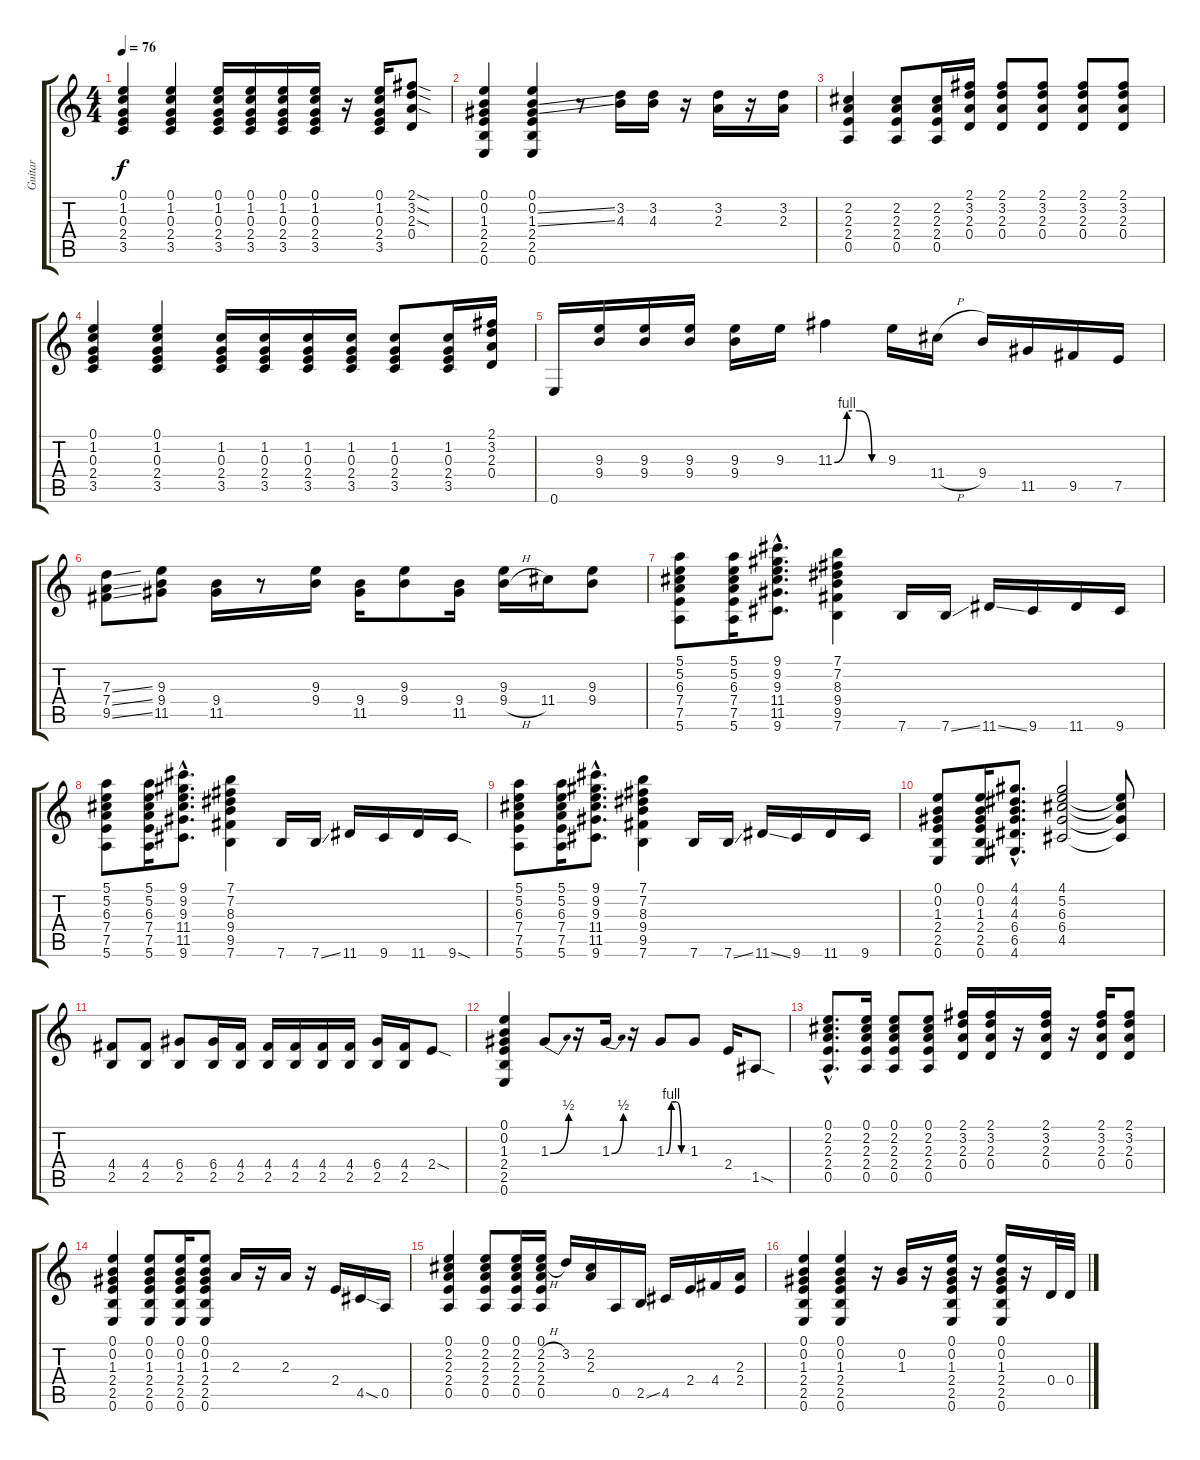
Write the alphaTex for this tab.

\track ("Guitar" "Guitar") {instrument electricguitarclean}
\staff {score tabs}
\tuning (E4 B3 G3 D3 A2 E2) {hide}
\ts (4 4)
\tempo 76
\clef g2
\ks c
(0.1 1.2 0.3 2.4 3.5).4{dy f} (0.1 1.2 0.3 2.4 3.5).4 (0.1 1.2 0.3 2.4 3.5).16 (0.1 1.2 0.3 2.4 3.5).16 (0.1 1.2 0.3 2.4 3.5).16 (0.1 1.2 0.3 2.4 3.5).16 r.16 (0.1 1.2 0.3 2.4 3.5).16 (2.1{sod} 3.2{sod} 2.3{sod} 0.4).8 |
(0.1 0.2 1.3 2.4 2.5 0.6).4 (0.1 0.2{ss} 1.3{ss} 2.4 2.5 0.6).4 r.8 (3.2 4.3).16 (3.2 4.3).16 r.16 (3.2 2.3).16 r.16 (3.2 2.3).16 |
(2.2 2.3 2.4 0.5).4 (2.2 2.3 2.4 0.5).8 (2.2 2.3 2.4 0.5).16 (2.1 3.2 2.3 0.4).16 (2.1 3.2 2.3 0.4).8 (2.1 3.2 2.3 0.4).8 (2.1 3.2 2.3 0.4).8 (2.1 3.2 2.3 0.4).8 |
(0.1 1.2 0.3 2.4 3.5).4 (0.1 1.2 0.3 2.4 3.5).4 (1.2 0.3 2.4 3.5).16 (1.2 0.3 2.4 3.5).16 (1.2 0.3 2.4 3.5).16 (1.2 0.3 2.4 3.5).16 (1.2 0.3 2.4 3.5).8 (1.2 0.3 2.4 3.5).16 (2.1 3.2 2.3 0.4).16 |
0.6.16 (9.3 9.4).16 (9.3 9.4).16 (9.3 9.4).16 (9.3 9.4).16 9.3.16 11.3{be (custom 0 0 15 4 30 4 45 0 60 0)}.4 9.3.16 11.4{h}.16 9.4.16 11.5.16 9.5.16 7.5.16 |
(7.3{ss} 7.4{ss} 9.5{ss}).8 (9.3 9.4 11.5).8 (9.4 11.5).16 r.8 (9.3 9.4).16 (9.4 11.5).16 (9.3 9.4).8 (9.4 11.5).16 (9.3 9.4{h}).16 11.4.16 (9.3 9.4).8 |
(5.1 5.2 6.3 7.4 7.5 5.6).8 (5.1 5.2 6.3 7.4 7.5 5.6).16 (9.1{hac} 9.2{hac} 9.3{hac} 11.4{hac} 11.5{hac} 9.6{hac}).8{d} (7.1 7.2 8.3 9.4 9.5 7.6).4 7.6.16 7.6{ss}.16 11.6{ss}.16 9.6.16 11.6.16 9.6.16 |
(5.1 5.2 6.3 7.4 7.5 5.6).8 (5.1 5.2 6.3 7.4 7.5 5.6).16 (9.1{hac} 9.2{hac} 9.3{hac} 11.4{hac} 11.5{hac} 9.6{hac}).8{d} (7.1 7.2 8.3 9.4 9.5 7.6).4 7.6.16 7.6{ss}.16 11.6.16 9.6.16 11.6.16 9.6{sod}.16 |
(5.1 5.2 6.3 7.4 7.5 5.6).8 (5.1 5.2 6.3 7.4 7.5 5.6).16 (9.1{hac} 9.2{hac} 9.3{hac} 11.4{hac} 11.5{hac} 9.6{hac}).8{d} (7.1 7.2 8.3 9.4 9.5 7.6).4 7.6.16 7.6{ss}.16 11.6{ss}.16 9.6.16 11.6.16 9.6.16 |
(0.1 0.2 1.3 2.4 2.5 0.6).8 (0.1 0.2 1.3 2.4 2.5 0.6).16 (4.1{hac} 4.2{hac} 4.3{hac} 6.4{hac} 6.5{hac} 4.6{hac}).8{d} (4.1 5.2 6.3 6.4 4.5).2 (5.2{t} 6.3{t} 6.4{t} 4.5{t}).8 |
(4.4 2.5).8 (4.4 2.5).8 (6.4 2.5).8 (6.4 2.5).16 (4.4 2.5).16 (4.4 2.5).16 (4.4 2.5).16 (4.4 2.5).16 (4.4 2.5).16 (6.4 2.5).16 (4.4 2.5).16 2.4{sod}.8 |
(0.1 0.2 1.3 2.4 2.5 0.6).4 1.3{be (bend 0 0 60 2)}.8 r.16 1.3{be (bend 0 0 60 2)}.16 r.16 1.3{be (custom 0 0 15 4 30 4 45 0 60 0)}.8 1.3.8 2.4.16 1.5{sod}.8 |
(0.1{hac} 2.2{hac} 2.3{hac} 2.4{hac} 0.5{hac}).8{d} (0.1 2.2 2.3 2.4 0.5).16 (0.1 2.2 2.3 2.4 0.5).8 (0.1 2.2 2.3 2.4 0.5).8 (2.1 3.2 2.3 0.4).16 (2.1 3.2 2.3 0.4).16 r.16 (2.1 3.2 2.3 0.4).16 r.16 (2.1 3.2 2.3 0.4).16 (2.1 3.2 2.3 0.4).8 |
(0.1 0.2 1.3 2.4 2.5 0.6).4 (0.1 0.2 1.3 2.4 2.5 0.6).8 (0.1 0.2 1.3 2.4 2.5 0.6).16 (0.1 0.2 1.3 2.4 2.5 0.6).8 2.3.16 r.16 2.3.16 r.16 2.4.16 4.5{sod}.16 0.5.16 |
(0.1 2.2 2.3 2.4 0.5).4 (0.1 2.2 2.3 2.4 0.5).8 (0.1 2.2 2.3 2.4 0.5).16 (0.1 2.2{h} 2.3 2.4 0.5).16 3.2.16 (2.2 2.3).16 0.5.16 2.5{ss}.16 4.5.16 2.4.16 4.4.16 (2.3 2.4).16 |
(0.1 0.2 1.3 2.4 2.5 0.6).4 (0.1 0.2 1.3 2.4 2.5 0.6).4 r.16 (0.2 1.3).16 r.16 (0.1 0.2 1.3 2.4 2.5 0.6).16 r.16 (0.1 0.2 1.3 2.4 2.5 0.6).16 r.16 0.4.32 0.4.32
